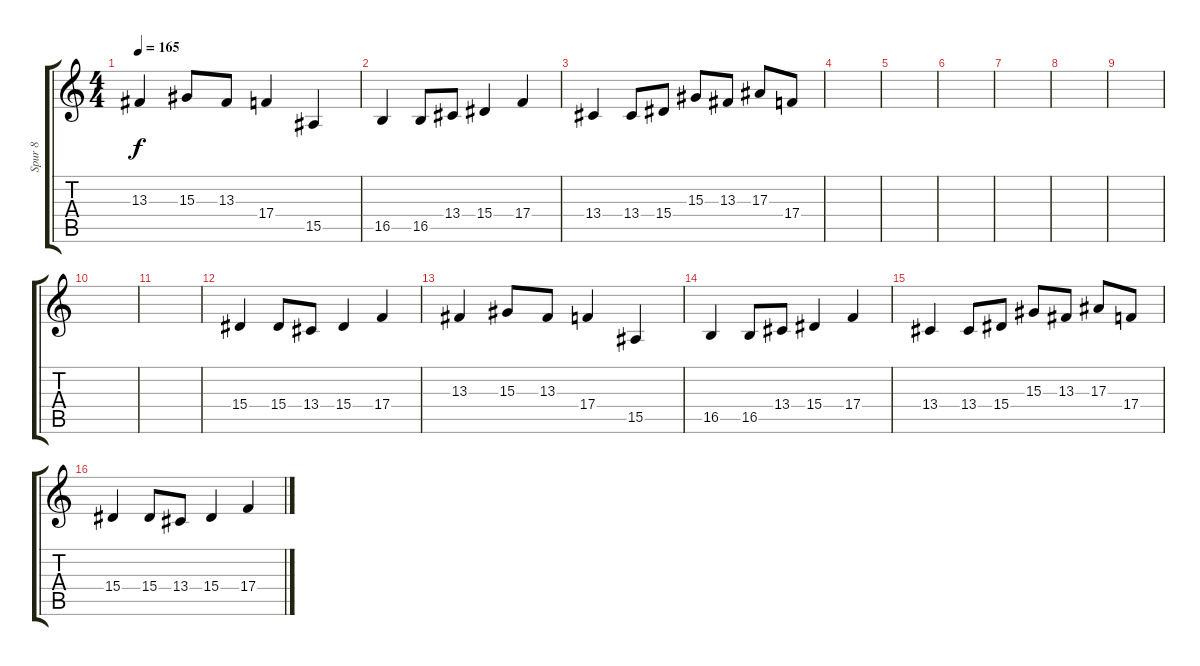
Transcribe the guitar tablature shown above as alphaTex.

\track ("Spur 8" "Spur 8") {instrument stringensemble1}
\staff {score tabs}
\tuning (D4 A3 F3 C3 G2 D2) {hide}
\ts (4 4)
\tempo 165
\clef g2
\ks c
13.3.4{dy f} 15.3.8 13.3.8 17.4.4 15.5.4 |
16.5.4 16.5.8 13.4.8 15.4.4 17.4.4 |
13.4.4 13.4.8 15.4.8 15.3.8 13.3.8 17.3.8 17.4.8 |
|
|
|
|
|
|
|
|
15.4.4 15.4.8 13.4.8 15.4.4 17.4.4 |
13.3.4 15.3.8 13.3.8 17.4.4 15.5.4 |
16.5.4 16.5.8 13.4.8 15.4.4 17.4.4 |
13.4.4 13.4.8 15.4.8 15.3.8 13.3.8 17.3.8 17.4.8 |
15.4.4 15.4.8 13.4.8 15.4.4 17.4.4
